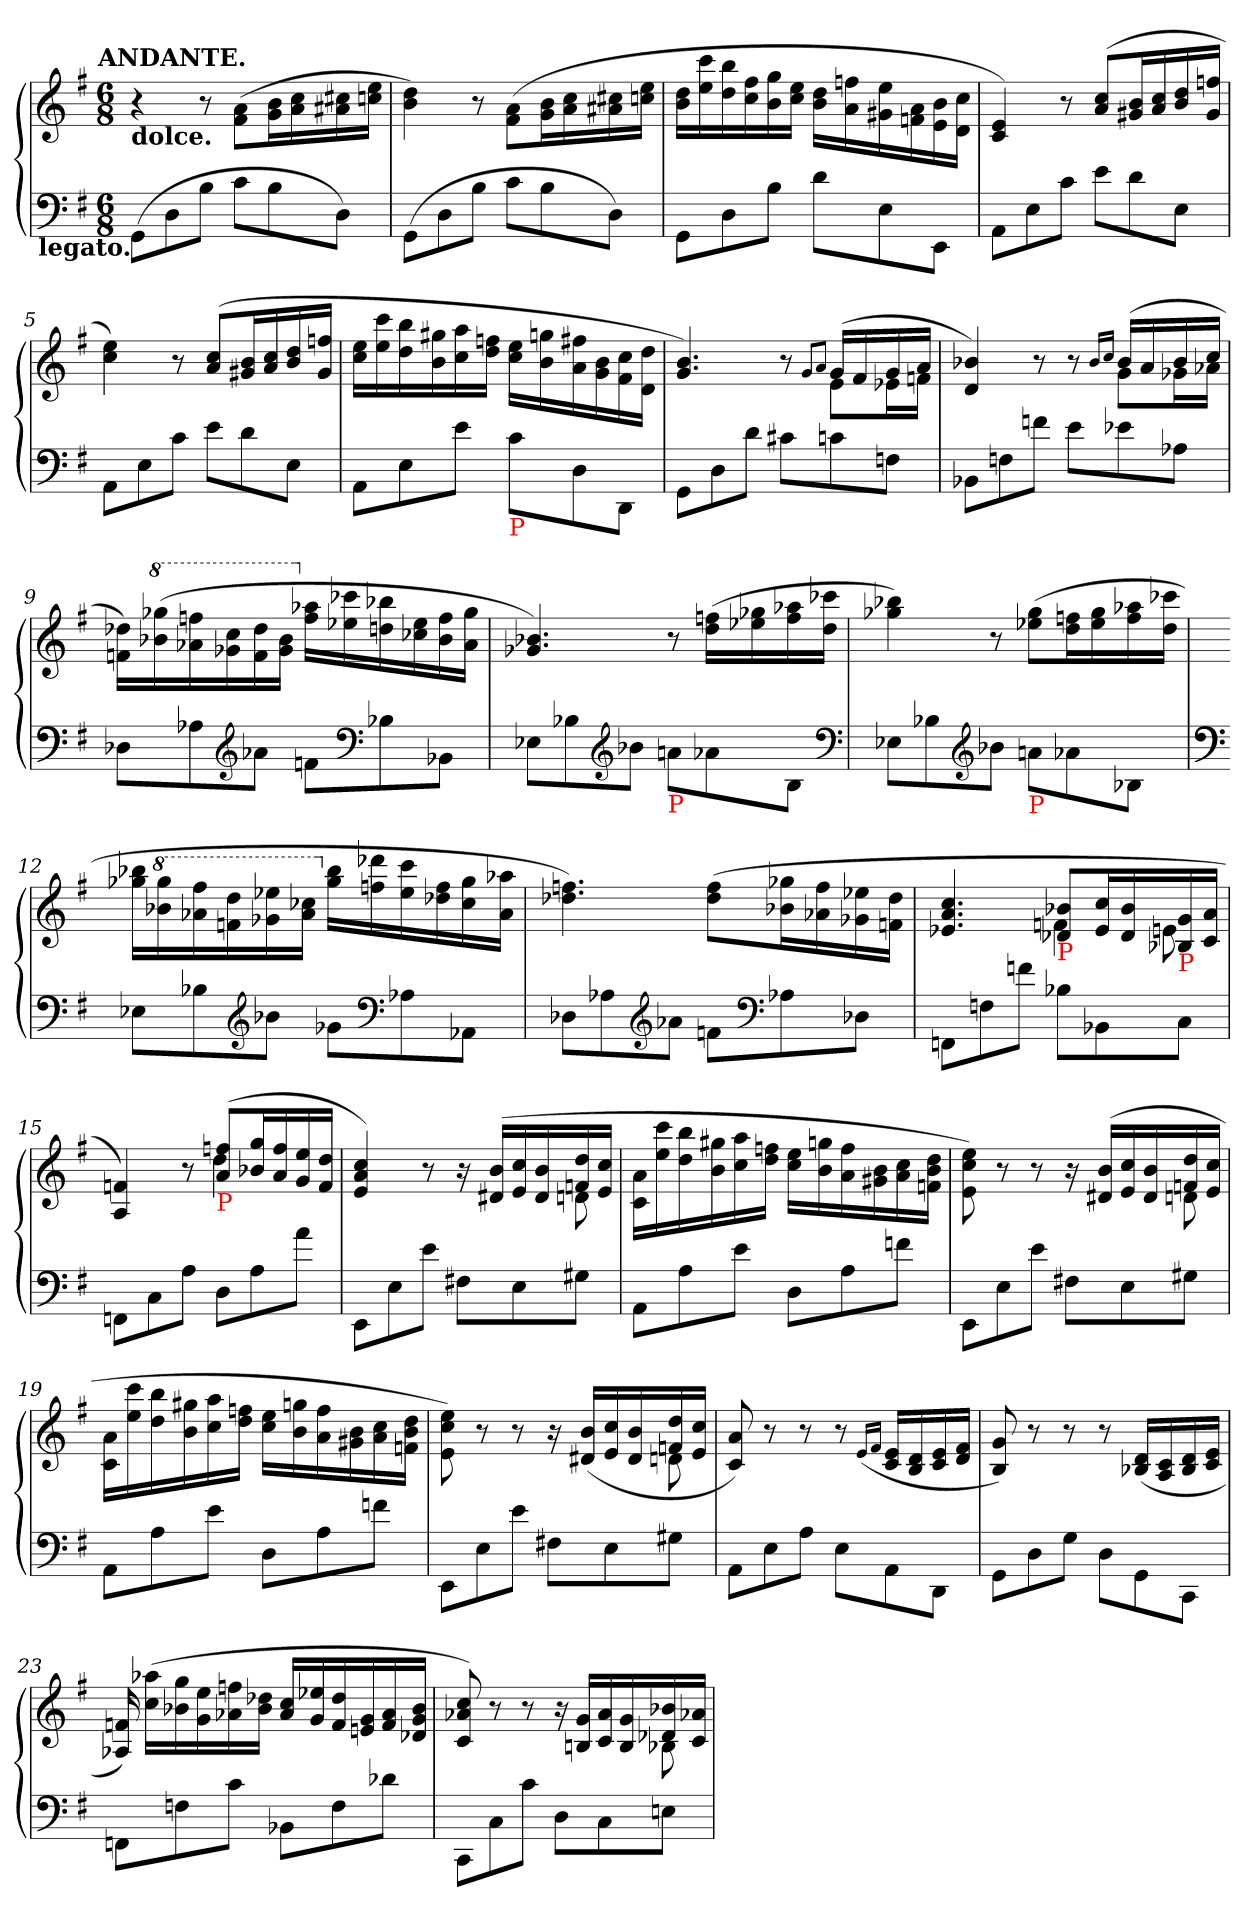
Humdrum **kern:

**kern	**kern
*part1	*part1
*staff2	*staff1
*clefF4	*clefG2
*k[f#]	*k[f#]
*G:	*G:
!!LO:TX:omd:t=ANDANTE.
*M6/8	*M6/8
*MM132	*MM132
=1	=1
!	!LO:TX:b:B:t=dolce.
!LO:TX:b:B:rj:t=legato.	!
(>8GGL	4r
8D	.
8BJ	8r
8cL	(>8a 8f#L
8B	16b 16gL
.	16cc 16a
8DJ)	16cc#X 16a#X
.	16ee 16ccnJJ
=2	=2
(>8GGL	4dd 4b)
8D	.
8BJ	8r
8cL	(>8a 8f#L
8B	16b 16gL
.	16cc 16a
8DJ)	16cc#X 16a#X
.	16ee 16ccnJJ
=3	=3
8GGL	16dd 16bLL
.	16ccc 16ee
8D	16bb 16dd
.	16ff# 16cc
8BJ	16gg 16b
.	16ee 16ccJJ
8dL	16dd\ 16b\LL
.	16ffn\ 16a\
8E	16ee\ 16g#X\
.	16a\ 16f\
8EEJ	16b\ 16e\
.	16cc\ 16d\JJ
=4	=4
8AAL	4e 4c)
8E	.
8cJ	8r
8eL	(>8cc/ 8a/L
8d	16b 16g#XL
.	16cc 16a
8EJ	16dd 16b
.	16ffn 16g#JJ
=5	=5
8AAL	4ee 4cc)
8E	.
8cJ	8r
8eL	(>8cc/ 8a/L
8d	16b 16g#XL
.	16cc 16a
8EJ	16dd 16b
.	16ffn 16g#JJ
=6	=6
8AAL	16ee 16ccLL
.	16ccc 16ee
8E	16bb 16dd
.	16gg#X 16b
8eJ	16aa 16cc
.	16ffn 16ddJJ
!LO:TX:b:color=red:t=P	!
8c\L	16ee 16ccLL
.	16ggn 16b
8D\	16ff#X 16a
.	16b 16g
8DD/J	16cc 16f#
.	16dd 16dJJ
=7	=7
*	*^
8GGL	4.b 4.g)	4.ryy
8D	.	.
8dJ	.	.
8c#XL	8r	8ryy
.	8qg/L	.
.	8qa/J	.
8cn	(>16gLL	8eL
.	16f#	.
8FnJ	16g	16e-XL
.	16aJJ	16fnJJ
=8	=8	=8
8BB-XL	4b-X 4d)	4.ryy
8Fn	.	.
8fJ	8r	.
8eL	8r	8ryy
.	.	16qb-LL
.	.	16qccJJ
8e-X	(>16b-LL	8gL
.	16a	.
8A-XJ	16b-	16g-XL
.	16ccJJ	16a-XJJ
*	*v	*v
=9	=9
8D-XL	16dd-X 16fnLL)
*	*8va
.	(>16ggg-X 16bb-X
8A-X	16fffn 16aa-X
.	16ccc 16gg-X
*clefG2	*
8a-XJ	16ddd- 16ff
.	16bb- 16gg-JJ
*	*X8va
8fnL	16aa-X 16ffLL
.	16ccc-X 16ee-X
*clefF4	*
8B-X	16bb-X 16ddn
.	16ee- 16cc-X
8BB-XJ	16ff 16b-
.	16gg- 16a-JJ
=10	=10
8E-XL	4.b-X 4.g-X)
8B-X	.
*clefG2	*
8b-XJ	.
!LO:TX:b:color=red:t=P	!
8an\L	8r
8a-X\	(>16ffn 16ddLL
.	16gg-X 16ee-X
8B-/J	16aa-X 16ff
.	16ccc-X 16ddJJ
*clefF4	*
=11	=11
8E-XL	4bb-X 4gg-X)
8B-X	.
*clefG2	*
8b-XJ	8r
!LO:TX:b:color=red:t=P	!
8an\L	(>8gg- 8ee-XL
8a-X\	16ffn 16ddL
.	16gg- 16ee-
8B-X/J	16aa-X 16ff
.	16ccc-X 16ddJJ
=12	=12
*clefF4	*
8E-XL	16bb-X 16gg-XLL
*	*8va
.	16ggg- 16bb-X
8B-X	16fff# 16aa-X
.	16ddd 16ffn
*clefG2	*
8b-XJ	16eee-X 16gg-X
.	16ccc-X 16aa-JJ
*	*X8va
8g-X\L	16bb- 16gg-LL
.	16ddd-X 16ff
*clefF4	*
8A-X\	16ccc 16ee-
.	16ff 16dd-
8AA-X\J	16gg- 16cc-
.	16aa- 16a-JJ
=13	=13
8D-XL	4.ffn 4.dd-X)
8A-X	.
*clefG2	*
8a-XJ	.
8fnL	(>8ff 8dd-L
*clefF4	*
8A-X	16gg-X 16b-XL
.	16ff 16a-
8D-XJ	16ee-X 16g-
.	16dd- 16fJJ
=14	=14
*	*^
8FFL	4.cc 4.a 4.e-X	4.ryy
8F	.	.
8fJ	.	.
!	!LO:TX:b:color=red:t=P	!
8B-XL	8b-X 8d-XL	4fn
8BB-X	16cc 16e-L	.
.	16b- 16d-	.
!	!LO:TX:b:color=red:t=P	!
8CJ	16g 16B-	8en
.	16a 16cJJ	.
=15	=15	=15
8FF\L	4f 4A)	4.ryy
8C\	.	.
8A\J	8r	.
!	!LO:TX:b:color=red:t=P	!
8DL	(>8ffn 8aL	4dd
8A	16gg 16b-XL	.
.	16ff 16a	.
8aJ	16ee 16g	8ryy
.	16dd 16fJJ	.
=16	=16	=16
8EEL	4cc 4a 4e)	4.ryy
8E	.	.
8eJ	8r	.
8F#XL	16r	4ryy
.	(>16b 16d#XLL	.
8E	16cc 16e	.
.	16b 16d#	.
8G#XJ	16dd 16fn	8dn
.	16cc 16eJJ	.
*	*v	*v
=17	=17
8AAL	16a 16cLL
.	16ccc 16ee
8A	16bb 16dd
.	16gg#X 16b
8eJ	16aa 16cc
.	16ffn 16ddJJ
8DL	16ee 16ccLL
.	16ggn 16b
8A	16ff 16a
.	16b 16g#X
8fJ	16cc 16a
.	16dd 16b 16fJJ
=18	=18
*	*^
8EEL	8ee\ 8cc\ 8e\)	4.ryy
8E	8r	.
8eJ	8r	.
8F#XL	16r	4ryy
.	(>16b 16d#XLL	.
8E	16cc 16e	.
.	16b 16d#	.
8G#XJ	16dd 16fn	8dn
.	16cc 16eJJ	.
*	*v	*v
=19	=19
8AAL	16a 16cLL
.	16ccc 16ee
8A	16bb 16dd
.	16gg#X 16b
8eJ	16aa 16cc
.	16ffn 16ddJJ
8DL	16ee 16ccLL
.	16ggn 16b
8A	16ff 16a
.	16b 16g#X
8fnJ	16cc 16a
.	16dd 16b 16fJJ
=20	=20
*	*^
8EEL	8ee\ 8cc\ 8e\)	4.ryy
8E	8r	.
8eJ	8r	.
8F#XL	16r	4ryy
.	(>16b 16d#XLL	.
8E	16cc 16e	.
.	16b 16d#	.
8G#XJ	16dd 16fn	8dn
.	16cc 16eJJ	.
*	*v	*v
=21	=21
8AAL	8a 8c)
8E	8r
8AJ	8r
8E\L	8r
.	(<16qe/LL
.	16qf#/JJ
8AA\	16e 16cLL
.	16d 16B
8DD\J	16e 16c
.	16f# 16dJJ
=22	=22
8GG\L	8g 8B)
8D\	8r
8G\J	8r
8D\L	8r
8GG\	(<16d 16B-XLL
.	16c 16A
8CC\J	16d 16B-
.	16e 16cJJ
=23	=23
8FFL	16fn 16A-X)
.	(>16aa-X 16ccLL
8F	16gg 16b-X
.	16ee 16g
8cJ	16ffn 16a-X
.	16dd-X 16b-JJ
8BB-XL	16cc 16a-LL
.	16ee-X 16g
8F	16dd- 16f
.	16g 16en
8d-XJ	16a- 16f
.	16b- 16g 16d-JJ
=24	=24
*	*^
8CC\L	8cc 8a-X 8c)	4.ryy
8C\	8r	.
8c\J	8r	.
8DL	16r	4ryy
.	16g 16BnLL	.
8C	16a- 16c	.
.	16g 16B	.
8EnJ	16b- 16d-X	8B-X
.	16a-X 16cJJ	.
*	*v	*v
=	=
*-	*-
